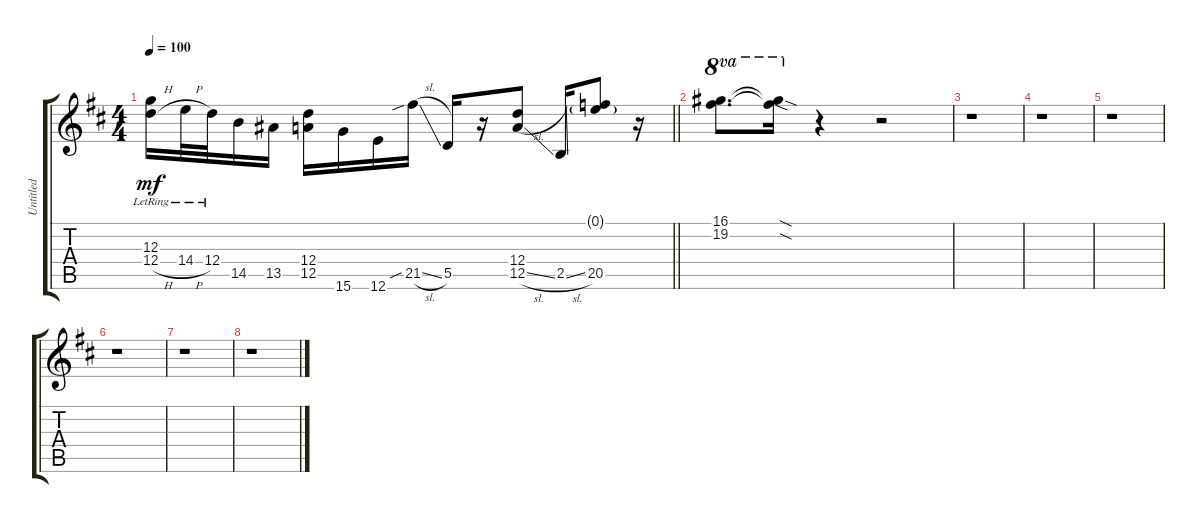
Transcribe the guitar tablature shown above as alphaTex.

\track ("Untitled" "Untitled") {instrument overdrivenguitar}
\staff {score tabs}
\tuning (E4 B3 G3 D3 A2 E2) {hide}
\ts (4 4)
\tempo 100
\clef g2
\barLineRight lightlight
\ks d
(12.3{lr} 12.4{h lr}).16{dy mf} 14.4{h lr}.32 12.4{lr}.32 14.5.16 13.5.16 (12.4 12.5).16 15.6.16 12.6.16 21.5{sib sl}.16 5.5.16 r.16 (12.4 12.5{sl}).8 2.5{sl}.16 (0.1{g} 20.5).8 r.16 |
(16.1 19.2).8{d ot 8va} (16.1{sod t} 19.2{sod t}).16{ot 8va} r.4 r.2 |
r.1 |
r.1 |
r.1 |
r.1 |
r.1 |
r.1
